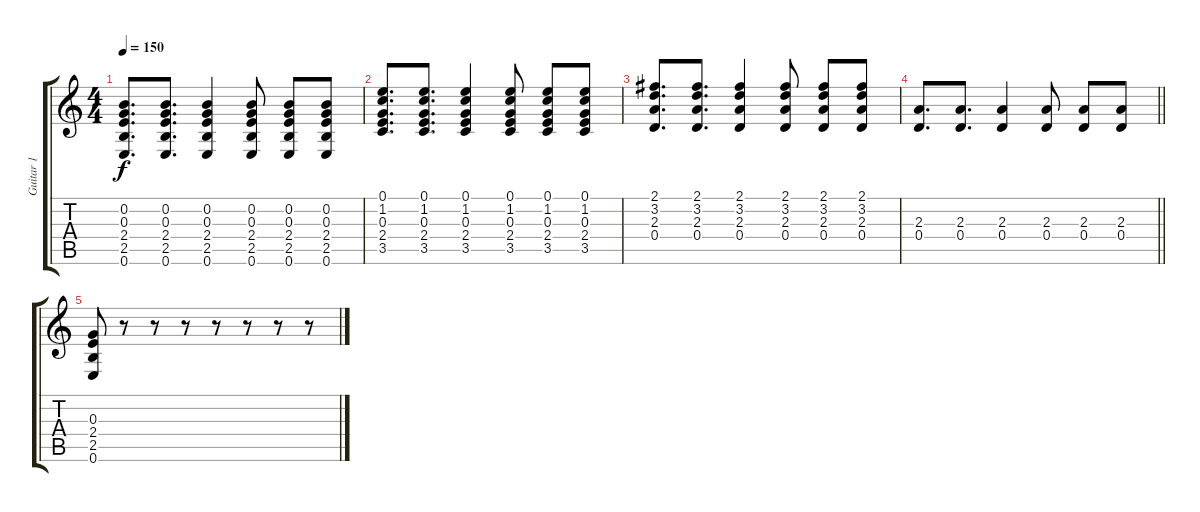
\track ("Guitar 1" "Guitar 1") {instrument acousticguitarsteel}
\staff {score tabs}
\tuning (E4 B3 G3 D3 A2 E2) {hide}
\ts (4 4)
\tempo 150
\clef g2
\ks c
(0.2 0.3 2.4 2.5 0.6).8{d dy f} (0.2 0.3 2.4 2.5 0.6).8{d} (0.2 0.3 2.4 2.5 0.6).4 (0.2 0.3 2.4 2.5 0.6).8 (0.2 0.3 2.4 2.5 0.6).8 (0.2 0.3 2.4 2.5 0.6).8 |
(0.1 1.2 0.3 2.4 3.5).8{d} (0.1 1.2 0.3 2.4 3.5).8{d} (0.1 1.2 0.3 2.4 3.5).4 (0.1 1.2 0.3 2.4 3.5).8 (0.1 1.2 0.3 2.4 3.5).8 (0.1 1.2 0.3 2.4 3.5).8 |
(2.1 3.2 2.3 0.4).8{d} (2.1 3.2 2.3 0.4).8{d} (2.1 3.2 2.3 0.4).4 (2.1 3.2 2.3 0.4).8 (2.1 3.2 2.3 0.4).8 (2.1 3.2 2.3 0.4).8 |
\barLineRight lightlight
(2.3 0.4).8{d} (2.3 0.4).8{d} (2.3 0.4).4 (2.3 0.4).8 (2.3 0.4).8 (2.3 0.4).8 |
(0.3 2.4 2.5 0.6).8 r.8 r.8 r.8 r.8 r.8 r.8 r.8
